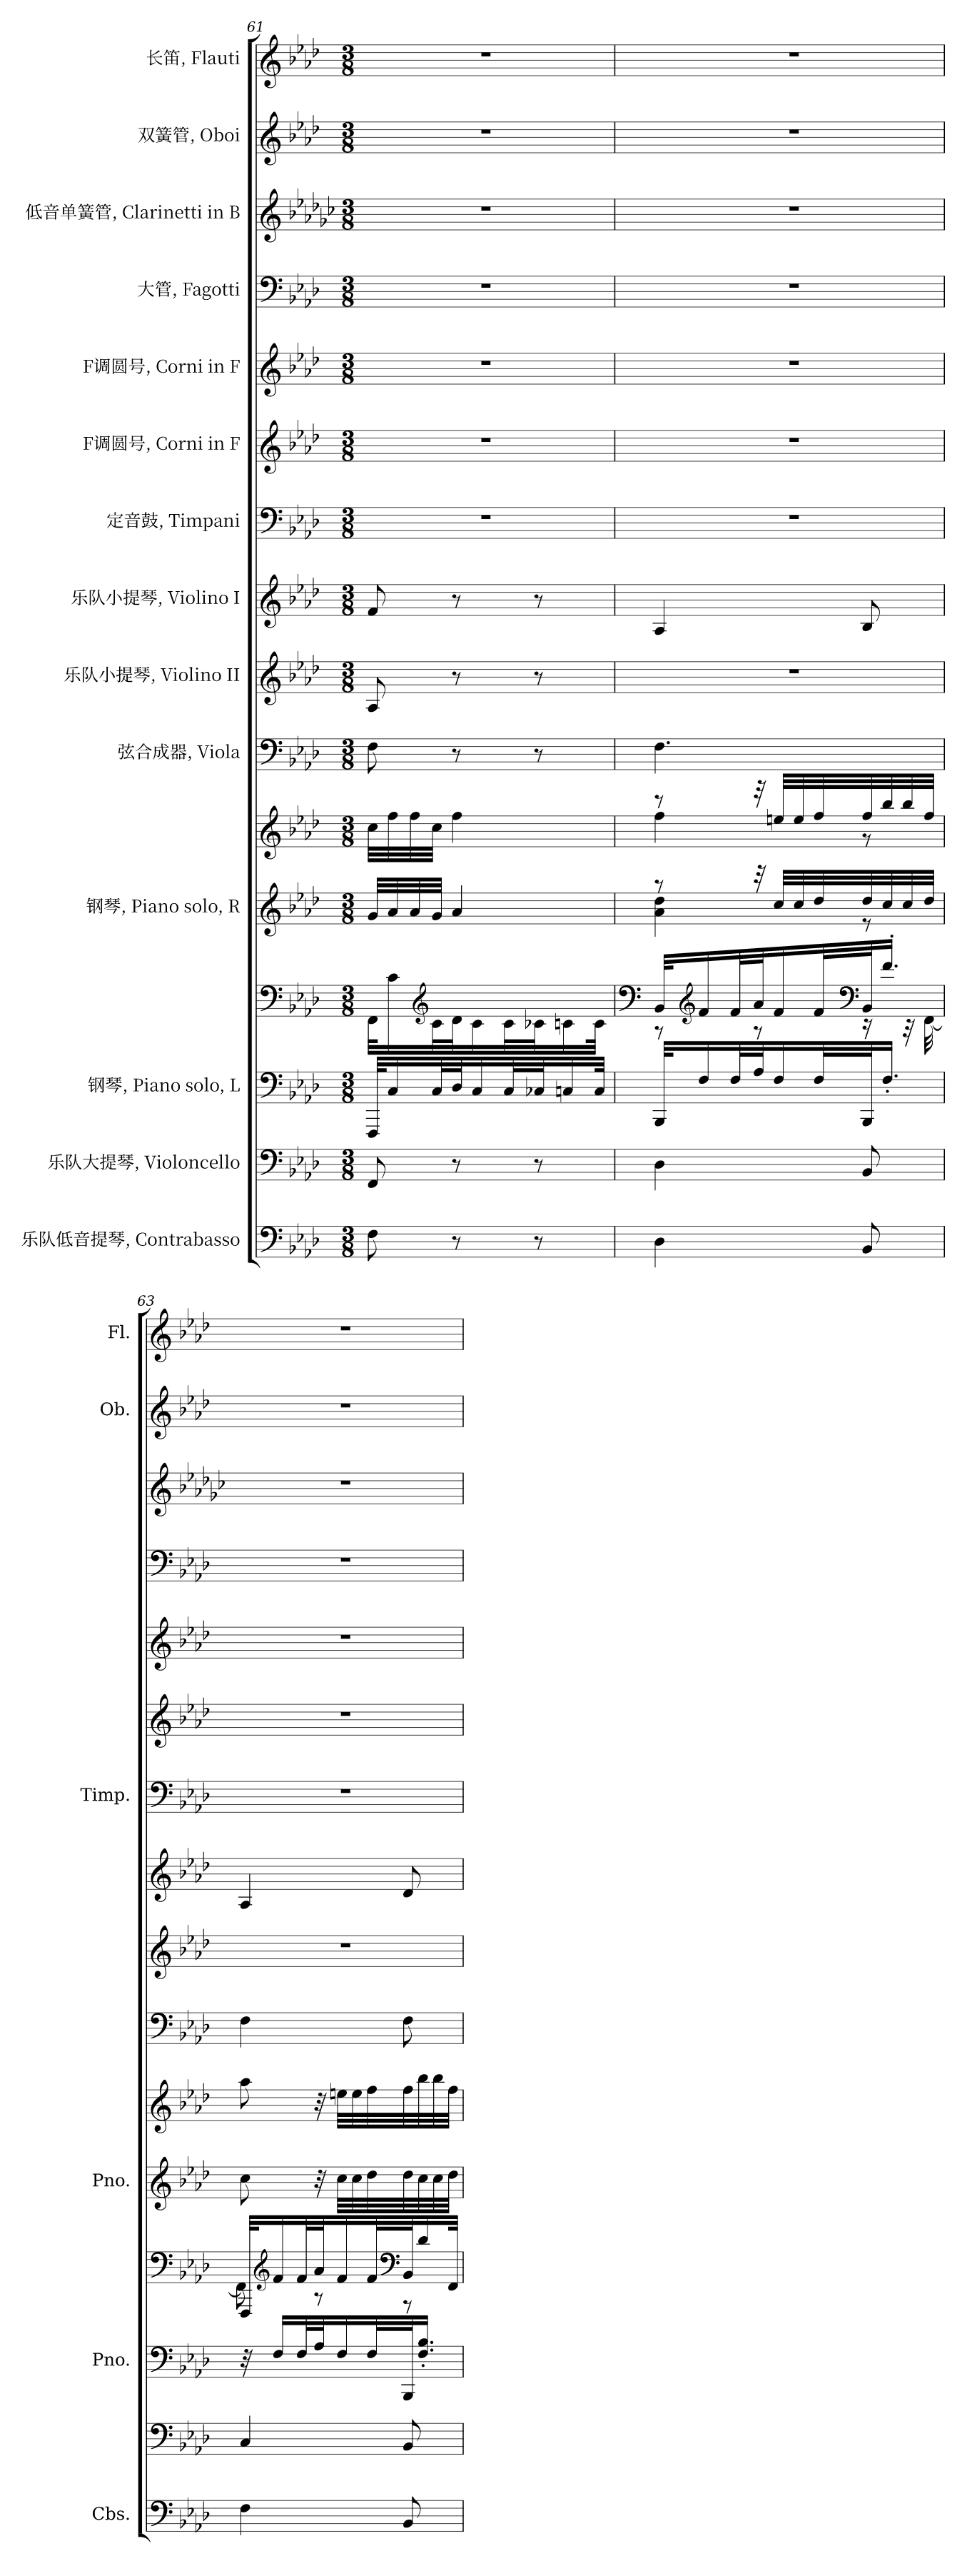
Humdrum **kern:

**kern	**kern	**kern	**kern	**kern	**kern	**kern	**kern	**kern	**kern	**kern	**kern	**kern	**kern	**kern	**kern
*part14	*part13	*part12	*part12	*part11	*part11	*part10	*part9	*part8	*part7	*part6	*part5	*part4	*part3	*part2	*part1
*staff16	*staff15	*staff14	*staff13	*staff12	*staff11	*staff10	*staff9	*staff8	*staff7	*staff6	*staff5	*staff4	*staff3	*staff2	*staff1
*I"乐队低音提琴, Contrabasso	*I"乐队大提琴, Violoncello	*I"钢琴, Piano solo, L	*	*I"钢琴, Piano solo, R	*	*I"弦合成器, Viola	*I"乐队小提琴, Violino II	*I"乐队小提琴, Violino I	*I"定音鼓, Timpani	*I"F调圆号, Corni in F	*I"F调圆号, Corni in F	*I"大管, Fagotti	*I"低音单簧管, Clarinetti in B	*I"双簧管, Oboi	*I"长笛, Flauti
*I'Cbs.	*	*I'Pno.	*	*I'Pno.	*	*	*	*	*I'Timp.	*	*	*	*	*I'Ob.	*I'Fl.
*clefF4	*clefF4	*clefF4	*clefF4	*clefG2	*clefG2	*clefF4	*clefG2	*clefG2	*clefF4	*clefG2	*clefG2	*clefF4	*clefG2	*clefG2	*clefG2
*ITrd7c12	*	*	*	*	*	*	*	*	*	*ITrd4c7	*ITrd4c7	*	*ITrd8c14	*	*
*k[b-e-a-d-]	*k[b-e-a-d-]	*k[b-e-a-d-]	*k[b-e-a-d-]	*k[b-e-a-d-]	*k[b-e-a-d-]	*k[b-e-a-d-]	*k[b-e-a-d-]	*k[b-e-a-d-]	*k[b-e-a-d-]	*k[b-e-a-d-g-]	*k[b-e-a-d-g-]	*k[b-e-a-d-]	*k[b-e-a-d-g-c-]	*k[b-e-a-d-]	*k[b-e-a-d-]
*M3/8	*M3/8	*M3/8	*M3/8	*M3/8	*M3/8	*M3/8	*M3/8	*M3/8	*M3/8	*M3/8	*M3/8	*M3/8	*M3/8	*M3/8	*M3/8
*MM16	*MM16	*MM16	*MM16	*MM16	*MM16	*MM16	*MM16	*MM16	*MM16	*MM16	*MM16	*MM16	*MM16	*MM16	*MM16
=61	=61	=61	=61	=61	=61	=61	=61	=61	=61	=61	=61	=61	=61	=61	=61
8FF\	8FF/	32FFF/KLL	32FF\KLL	32g/LLL	32cc\LLL	8F\	8A-/	8f/	4.r	4.r	4.r	4.r	4.r	4.r	4.r
.	.	16C/	16c\	32a-/	32ff\	.	.	.	.	.	.	.	.	.	.
.	.	.	.	32a-/	32ff\	.	.	.	.	.	.	.	.	.	.
*	*	*	*clefG2	*	*	*	*	*	*	*	*	*	*	*	*
.	.	32C/L	32c\L	32g/JJJ	32cc\JJJ	.	.	.	.	.	.	.	.	.	.
8r	8r	32D-/J	32d-\J	4a-/	4ff\	8r	8r	8r	.	.	.	.	.	.	.
.	.	16C/	16c\	.	.	.	.	.	.	.	.	.	.	.	.
.	.	32C/L	32c\L	.	.	.	.	.	.	.	.	.	.	.	.
8r	8r	32C-X/J	32c-X\J	.	.	8r	8r	8r	.	.	.	.	.	.	.
.	.	16Cn/	16cn\	.	.	.	.	.	.	.	.	.	.	.	.
.	.	32C/JJk	32c\JJk	.	.	.	.	.	.	.	.	.	.	.	.
!!LO:PB:g=z
=62	=62	=62	=62	=62	=62	=62	=62	=62	=62	=62	=62	=62	=62	=62	=62
*	*	*	*clefF4	*	*	*	*	*	*	*	*	*	*	*	*
*	*	*	*	*	*	*	*	*	*	*	*	*	*	*	*MM15
*	*	*	*^	*^	*^	*	*	*	*	*	*	*	*	*	*
4DD-\	4D-\	32BBB-/KLL	32BB-/KLL	8r	8r	4a-\ 4dd-\	8r	4ff\	4.F\	4.r	4A-/	4.r	4.r	4.r	4.r	4.r	4.r	4.r
*	*	*	*clefG2	*	*	*	*	*	*	*	*	*	*	*	*	*	*	*
.	.	16F/	16f/	.	.	.	.	.	.	.	.	.	.	.	.	.	.	.
.	.	32F/L	32f/L	.	.	.	.	.	.	.	.	.	.	.	.	.	.	.
.	.	32A-/J	32a-/J	8r	32r	.	32r	.	.	.	.	.	.	.	.	.	.	.
.	.	16F/	16f/	.	32cc/LLL	.	32een/LLL	.	.	.	.	.	.	.	.	.	.	.
.	.	.	.	.	32cc/	.	32ee/	.	.	.	.	.	.	.	.	.	.	.
.	.	32F/L	32f/L	.	32dd-/	.	32ff/	.	.	.	.	.	.	.	.	.	.	.
*	*	*	*clefF4	*	*	*	*	*	*	*	*	*	*	*	*	*	*	*
8BBB-/	8BB-/	32BBB-/J	32BB-/J	16r	32dd-/	8r	32ff/	8r	.	.	8B-/	.	.	.	.	.	.	.
.	.	16.F'/JJ	16.f'/JJ	.	32cc/	.	32bb-/	.	.	.	.	.	.	.	.	.	.	.
.	.	.	.	32r	32cc/	.	32bb-/	.	.	.	.	.	.	.	.	.	.	.
.	.	.	.	[32FF\	32dd-/JJJ	.	32ff/JJJ	.	.	.	.	.	.	.	.	.	.	.
*	*	*	*	*	*v	*v	*	*	*	*	*	*	*	*	*	*	*	*
*	*	*	*	*	*	*v	*v	*	*	*	*	*	*	*	*	*	*
=63	=63	=63	=63	=63	=63	=63	=63	=63	=63	=63	=63	=63	=63	=63	=63	=63
*	*	*	*	*	*	*	*	*	*	*	*	*	*	*	*	*MM15
4FF\	4C/	32r	32FFF/KLL	8FF\]	8cc\	8aa-\	4F\	4.r	4A-/	4.r	4.r	4.r	4.r	4.r	4.r	4.r
*	*	*	*clefG2	*	*	*	*	*	*	*	*	*	*	*	*	*
.	.	16F/LL	16f/	.	.	.	.	.	.	.	.	.	.	.	.	.
.	.	32F/L	32f/L	.	.	.	.	.	.	.	.	.	.	.	.	.
.	.	32A-/J	32a-/J	8r	32r	32r	.	.	.	.	.	.	.	.	.	.
.	.	16F/	16f/	.	32cc\LLL	32een\LLL	.	.	.	.	.	.	.	.	.	.
.	.	.	.	.	32cc\	32ee\	.	.	.	.	.	.	.	.	.	.
.	.	32F/L	32f/L	.	32dd-\	32ff\	.	.	.	.	.	.	.	.	.	.
*	*	*	*clefF4	*	*	*	*	*	*	*	*	*	*	*	*	*
8BBB-/	8BB-/	32BBB-/J	32BB-/J	8r	32dd-\	32ff\	8F\	.	8d-/	.	.	.	.	.	.	.
.	.	16.F/' 16.B-/'JJ	16d-/	.	32cc\	32bb-\	.	.	.	.	.	.	.	.	.	.
.	.	.	.	.	32cc\	32bb-\	.	.	.	.	.	.	.	.	.	.
.	.	.	32FF/JJk	.	32dd-\JJJ	32ff\JJJ	.	.	.	.	.	.	.	.	.	.
*	*	*	*v	*v	*	*	*	*	*	*	*	*	*	*	*	*
=	=	=	=	=	=	=	=	=	=	=	=	=	=	=	=
*-	*-	*-	*-	*-	*-	*-	*-	*-	*-	*-	*-	*-	*-	*-	*-
